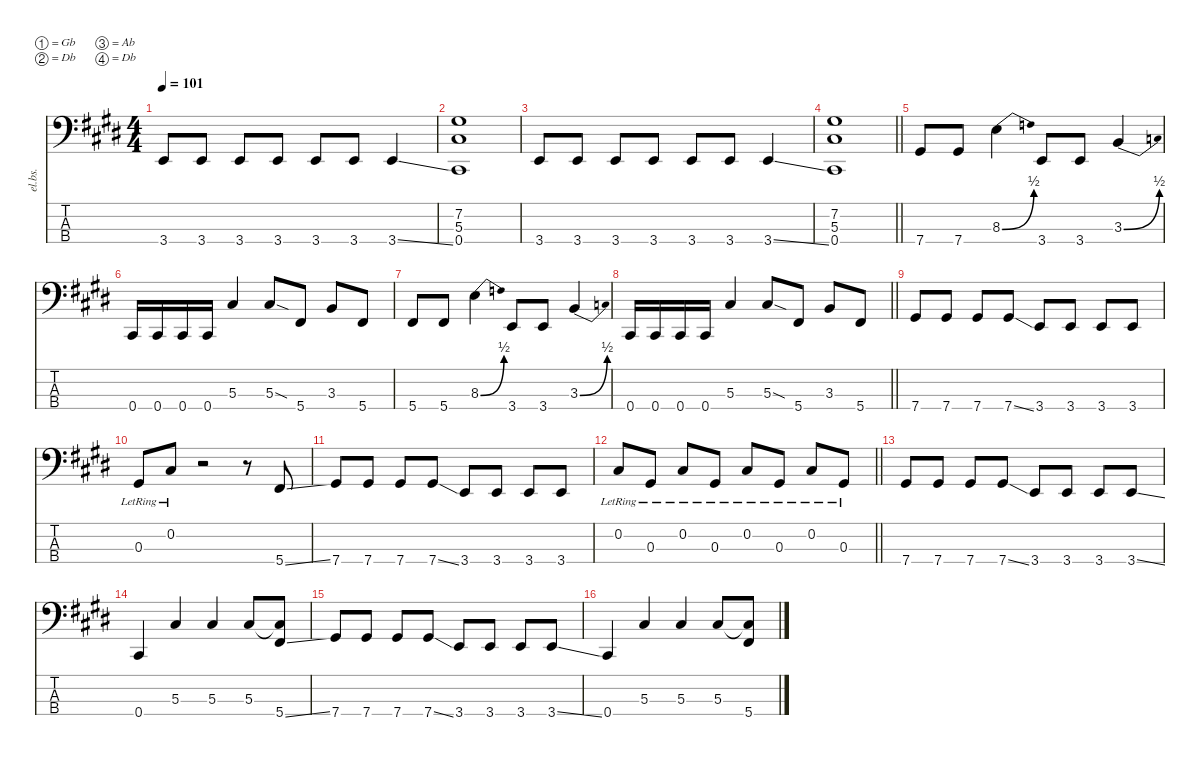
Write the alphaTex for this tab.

\defaultSystemsLayout 4
\hideDynamics
\bracketExtendMode nobrackets
\otherSystemsTrackNameOrientation horizontal
\track ("Bass" "el.bs.") {instrument electricbasspick}
\staff {score tabs}
\tuning (Gb2 Db2 Ab1 Db1)
\ts (4 4)
\tempo 101
\clef f4
\ks c#minor
3.4{acc forcenatural}.8{dy f beam Up} 3.4{acc forcenatural}.8{beam Up} 3.4{acc forcenatural}.8{beam Up} 3.4{acc forcenatural}.8{beam Up} 3.4{acc forcenatural}.8{beam Up} 3.4{acc forcenatural}.8{beam Up} 3.4{ss acc forcenatural}.4{beam Up} |
(7.2{acc #} 5.3{acc #} 0.4{acc #}).1{beam Up} |
3.4{acc forcenatural}.8{beam Up} 3.4{acc forcenatural}.8{beam Up} 3.4{acc forcenatural}.8{beam Up} 3.4{acc forcenatural}.8{beam Up} 3.4{acc forcenatural}.8{beam Up} 3.4{acc forcenatural}.8{beam Up} 3.4{ss acc forcenatural}.4{beam Up} |
\barLineRight lightlight
(7.2{acc #} 5.3{acc #} 0.4{acc #}).1{beam Up} |
7.4{acc #}.8{beam Up} 7.4{acc #}.8{beam Up} 8.3{be (bend 0 0 30 2) acc forcenatural}.4{beam Down} 3.4{acc forcenatural}.8{beam Up} 3.4{acc forcenatural}.8{beam Up} 3.3{be (bend 0 0 4.999999799999999 2) acc forcenatural}.4{beam Up} |
0.4{acc #}.16{beam Up} 0.4{acc #}.16{beam Up} 0.4{acc #}.16{beam Up} 0.4{acc #}.16{beam Up} 5.3{acc #}.4{beam Up} 5.3{sod acc #}.8{beam Up} 5.4{acc #}.8{beam Up} 3.3{acc forcenatural}.8{beam Up} 5.4{acc #}.8{beam Up} |
5.4{acc #}.8{beam Up} 5.4{acc #}.8{beam Up} 8.3{be (bend 0 0 30 2) acc forcenatural}.4{beam Down} 3.4{acc forcenatural}.8{beam Up} 3.4{acc forcenatural}.8{beam Up} 3.3{be (bend 0 0 4.999999799999999 2) acc forcenatural}.4{beam Up} |
\barLineRight lightlight
0.4{acc #}.16{beam Up} 0.4{acc #}.16{beam Up} 0.4{acc #}.16{beam Up} 0.4{acc #}.16{beam Up} 5.3{acc #}.4{beam Up} 5.3{sod acc #}.8{beam Up} 5.4{acc #}.8{beam Up} 3.3{acc forcenatural}.8{beam Up} 5.4{acc #}.8{beam Up} |
7.4{acc #}.8{beam Up} 7.4{acc #}.8{beam Up} 7.4{acc #}.8{beam Up} 7.4{ss acc #}.8{beam Up} 3.4{acc forcenatural}.8{beam Up} 3.4{acc forcenatural}.8{beam Up} 3.4{acc forcenatural}.8{beam Up} 3.4{acc forcenatural}.8{beam Up} |
0.3{lr acc #}.8{beam Up} 0.2{lr acc #}.8{beam Up} r.2{beam Up} r.8{beam Up} 5.4{ss acc #}.8{beam Up} |
7.4{acc #}.8{beam Up} 7.4{acc #}.8{beam Up} 7.4{acc #}.8{beam Up} 7.4{ss acc #}.8{beam Up} 3.4{acc forcenatural}.8{beam Up} 3.4{acc forcenatural}.8{beam Up} 3.4{acc forcenatural}.8{beam Up} 3.4{acc forcenatural}.8{beam Up} |
\barLineRight lightlight
0.2{lr acc #}.8{beam Up} 0.3{lr acc #}.8{beam Up} 0.2{lr acc #}.8{beam Up} 0.3{lr acc #}.8{beam Up} 0.2{lr acc #}.8{beam Up} 0.3{lr acc #}.8{beam Up} 0.2{lr acc #}.8{beam Up} 0.3{lr acc #}.8{beam Up} |
7.4{acc #}.8{beam Up} 7.4{acc #}.8{beam Up} 7.4{acc #}.8{beam Up} 7.4{ss acc #}.8{beam Up} 3.4{acc forcenatural}.8{beam Up} 3.4{acc forcenatural}.8{beam Up} 3.4{acc forcenatural}.8{beam Up} 3.4{ss acc forcenatural}.8{beam Up} |
0.4{acc #}.4{beam Up} 5.3{acc #}.4{beam Up} 5.3{acc #}.4{beam Up} 5.3{acc #}.8{beam Up} (5.3{t acc #} 5.4{ss acc #}).8{beam Up} |
7.4{acc #}.8{beam Up} 7.4{acc #}.8{beam Up} 7.4{acc #}.8{beam Up} 7.4{ss acc #}.8{beam Up} 3.4{acc forcenatural}.8{beam Up} 3.4{acc forcenatural}.8{beam Up} 3.4{acc forcenatural}.8{beam Up} 3.4{ss acc forcenatural}.8{beam Up} |
0.4{acc #}.4{beam Up} 5.3{acc #}.4{beam Up} 5.3{acc #}.4{beam Up} 5.3{acc #}.8{beam Up} (5.3{t acc #} 5.4{ss acc #}).8{beam Up}
